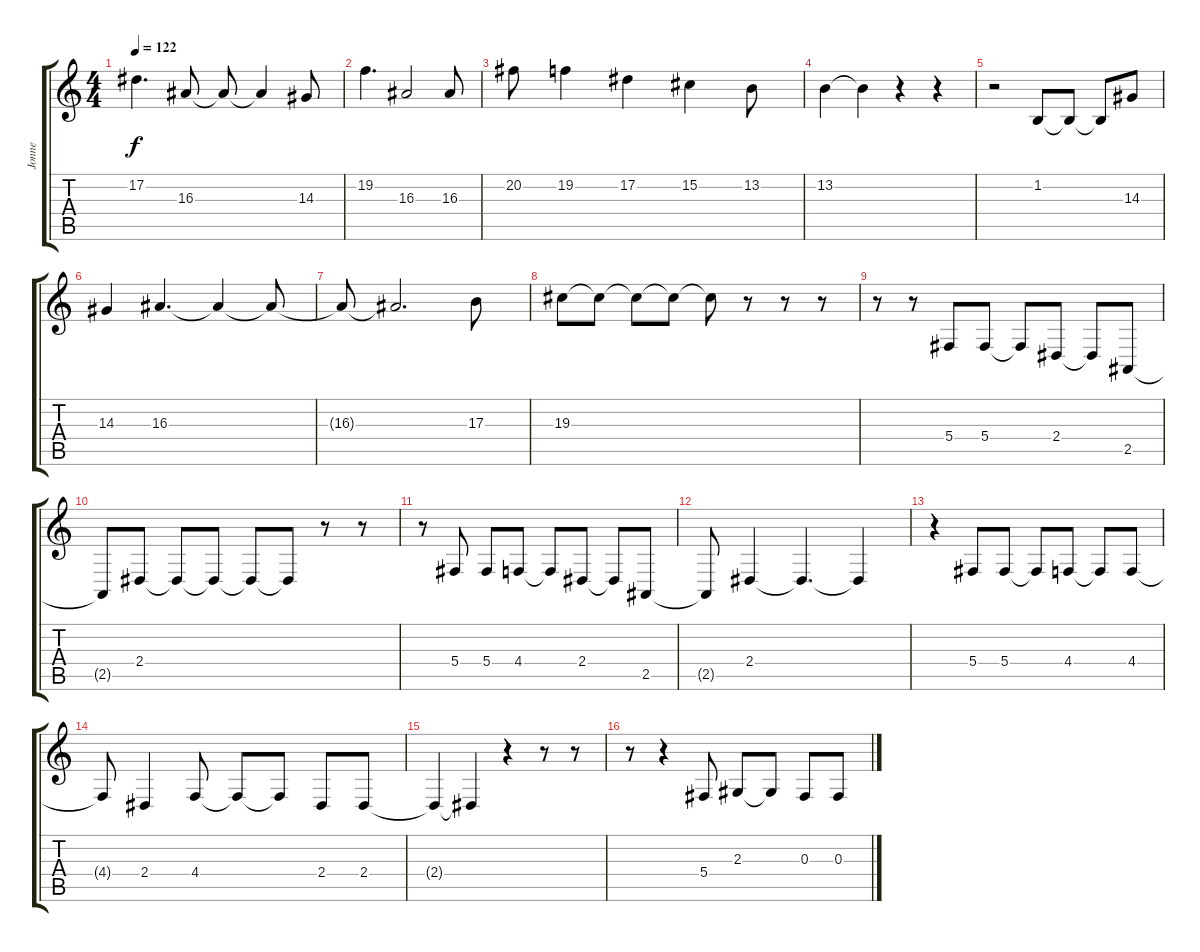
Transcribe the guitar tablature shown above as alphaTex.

\track ("Jonne" "Jonne") {instrument lead2sawtooth}
\staff {score tabs}
\tuning (Eb4 Bb3 Gb3 Db3 Ab2 Eb2) {hide}
\ts (4 4)
\tempo 122
\clef g2
\ks c
17.2.4{d dy f} 16.3.8 16.3{t}.8 16.3{t}.4 14.3.8 |
19.2.4{d} 16.3.2 16.3.8 |
20.2.8 19.2.4 17.2.4 15.2.4 13.2.8 |
13.2.4 13.2{t}.4 r.4 r.4 |
r.2 1.2.8 1.2{t}.8 1.2{t}.8 14.3.8 |
14.3.4 16.3.4{d} 16.3{t}.4 16.3{t}.8 |
16.3{t}.8 16.3{t}.2{d} 17.3.8 |
19.3.8 19.3{t}.8 19.3{t}.8 19.3{t}.8 19.3{t}.8 r.8 r.8 r.8 |
r.8 r.8 5.4.8 5.4.8 5.4{t}.8 2.4.8 2.4{t}.8 2.5.8 |
2.5{t}.8 2.4.8 2.4{t}.8 2.4{t}.8 2.4{t}.8 2.4{t}.8 r.8 r.8 |
r.8 5.4.8 5.4.8 4.4.8 4.4{t}.8 2.4.8 2.4{t}.8 2.5.8 |
2.5{t}.8 2.4.4 2.4{t}.4{d} 2.4{t}.4 |
r.4 5.4.8 5.4.8 5.4{t}.8 4.4.8 4.4{t}.8 4.4.8 |
4.4{t}.8 2.4.4 4.4.8 4.4{t}.8 4.4{t}.8 2.4.8 2.4.8 |
2.4{t}.4 2.4{t}.4 r.4 r.8 r.8 |
r.8 r.4 5.4.8 2.3.8 2.3{t}.8 0.3.8 0.3.8
